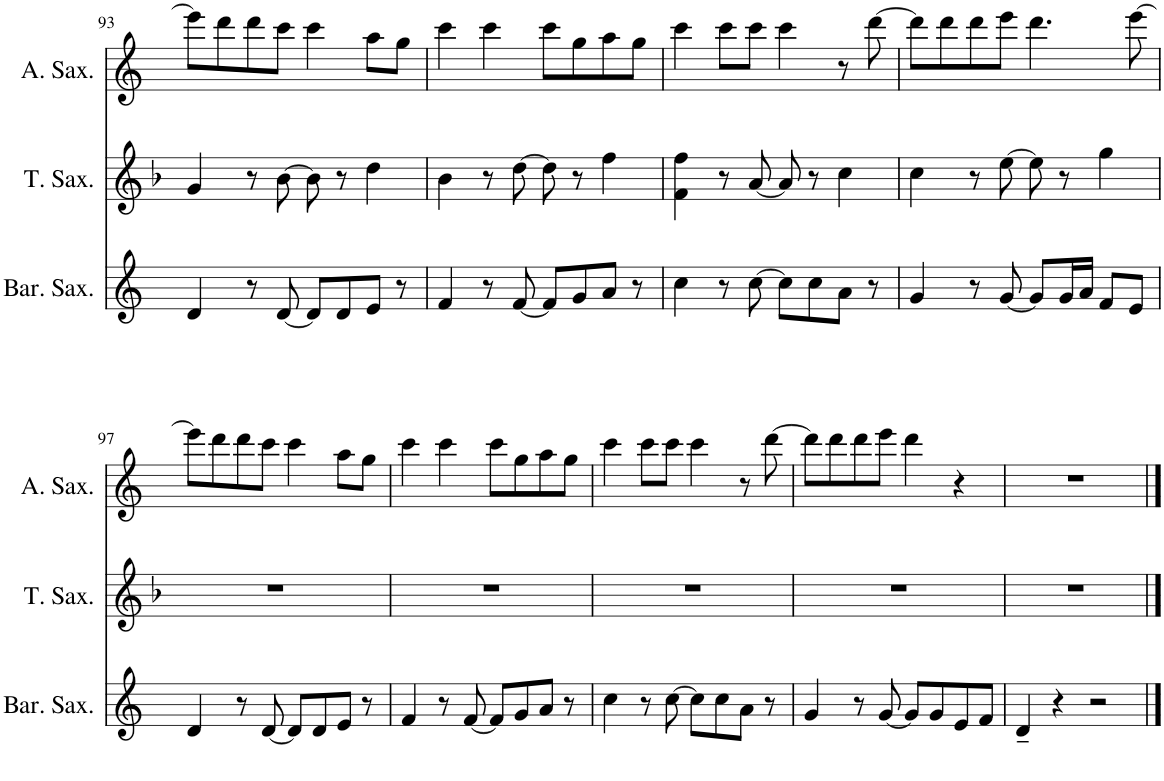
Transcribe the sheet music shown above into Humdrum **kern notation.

**kern	**kern	**kern
*part3	*part2	*part1
*staff3	*staff2	*staff1
*I"Baritone Saxophone	*I"Tenor Saxophone	*I"Alto Saxophone
*I'Bar. Sax.	*I'T. Sax.	*I'A. Sax.
!!LO:PB:g=z
*clefG2	*clefG2	*clefG2
*Trd12c21	*Trd8c14	*Trd5c9
*k[]	*k[b-]	*k[]
*M4/4	*M4/4	*M4/4
=93	=93	=93
4d/	4g/	8eee\L]
.	.	8ddd\
8r	8r	8ddd\
[8d/	[8b-\	8ccc\J
8d/L]	8b-\]	4ccc\
8d/	8r	.
8e/J	4dd\	8aa\L
8r	.	8gg\J
=94	=94	=94
4f/	4b-\	4ccc\
8r	8r	4ccc\
[8f/	[8dd\	.
8f/L]	8dd\]	8ccc\L
8g/	8r	8gg\
8a/J	4ff\	8aa\
8r	.	8gg\J
=95	=95	=95
4cc\	4f\ 4ff\	4ccc\
8r	8r	8ccc\L
[8cc\	[8a/	8ccc\J
8cc\L]	8a/]	4ccc\
8cc\	8r	.
8a\J	4cc\	8r
8r	.	[8ddd\
=96	=96	=96
4g/	4cc\	8ddd\L]
.	.	8ddd\
8r	8r	8ddd\
[8g/	[8ee\	8eee\J
8g/L]	8ee\]	4.ddd\
16g/L	8r	.
16a/JJ	.	.
8f/L	4gg\	.
8e/J	.	[8eee\
!!LO:LB:g=z
=97	=97	=97
4d/	1r	8eee\L]
.	.	8ddd\
8r	.	8ddd\
[8d/	.	8ccc\J
8d/L]	.	4ccc\
8d/	.	.
8e/J	.	8aa\L
8r	.	8gg\J
=98	=98	=98
4f/	1r	4ccc\
8r	.	4ccc\
[8f/	.	.
8f/L]	.	8ccc\L
8g/	.	8gg\
8a/J	.	8aa\
8r	.	8gg\J
=99	=99	=99
4cc\	1r	4ccc\
8r	.	8ccc\L
[8cc\	.	8ccc\J
8cc\L]	.	4ccc\
8cc\	.	.
8a\J	.	8r
8r	.	[8ddd\
=100	=100	=100
4g/	1r	8ddd\L]
.	.	8ddd\
8r	.	8ddd\
[8g/	.	8eee\J
8g/L]	.	4ddd\
8g/	.	.
8e/	.	4r
8f/J	.	.
=101	=101	=101
4d~/	1r	1r
4r	.	.
2r	.	.
==	==	==
*-	*-	*-
